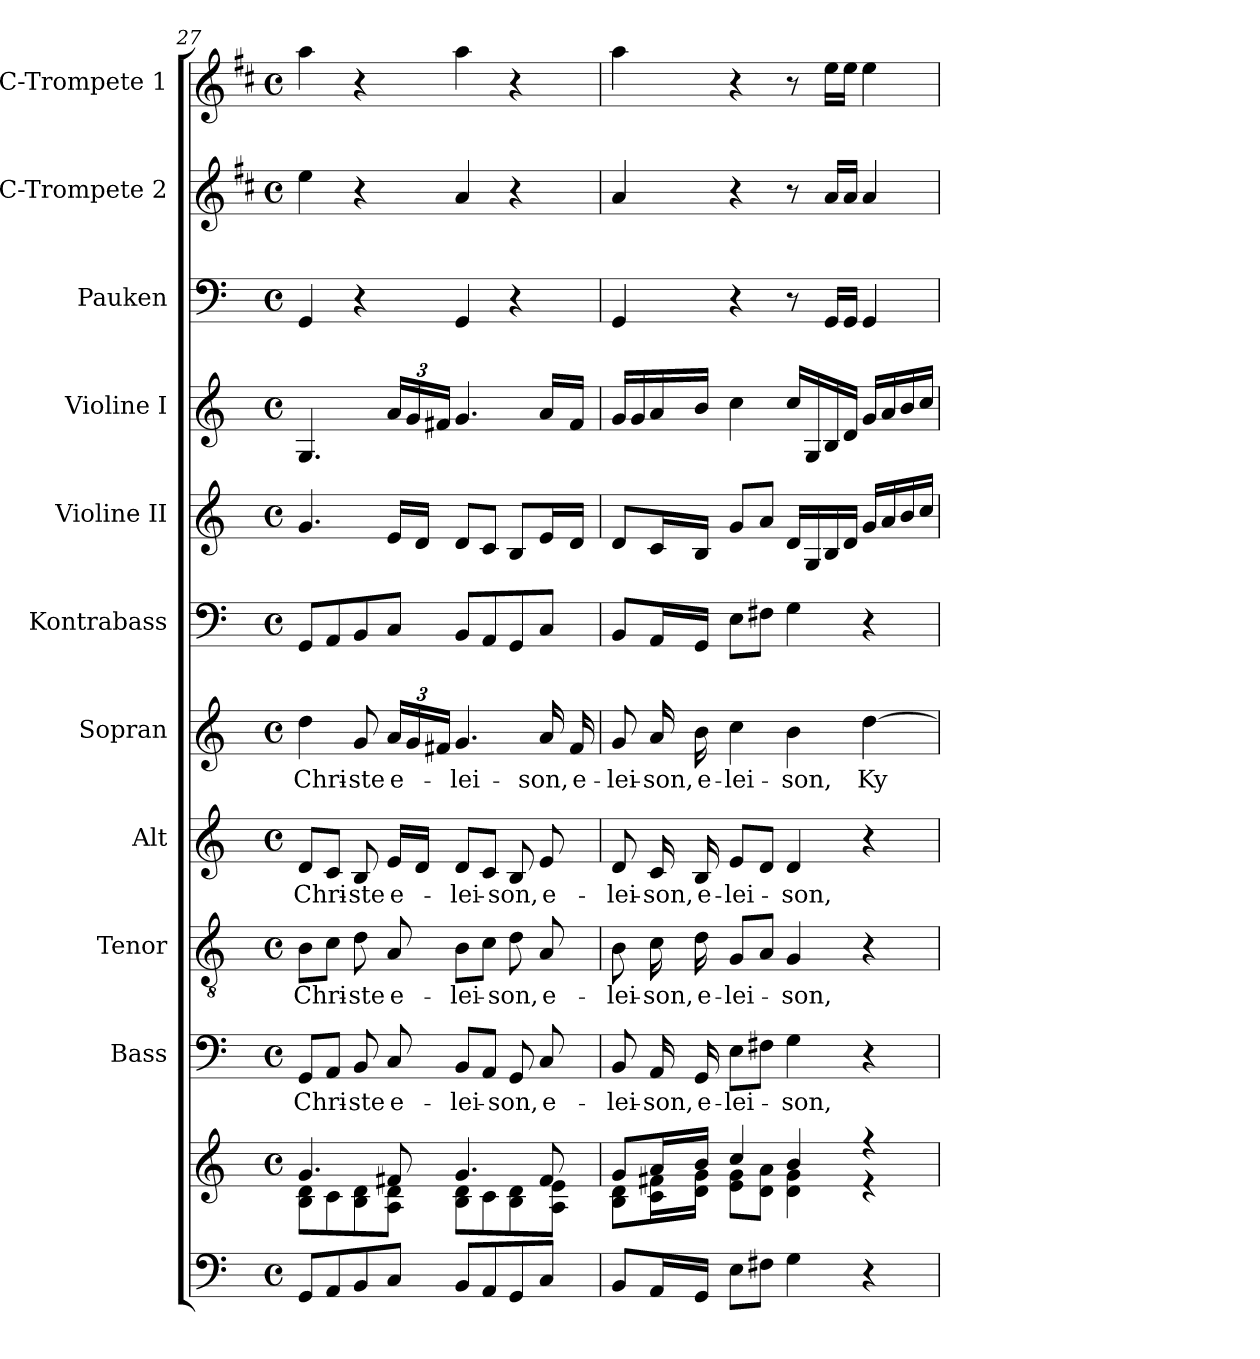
**kern	**kern	**kern	**text	**kern	**text	**kern	**text	**kern	**text	**kern	**kern	**kern	**kern	**kern	**kern
*part11	*part11	*part10	*part10	*part9	*part9	*part8	*part8	*part7	*part7	*part6	*part5	*part4	*part3	*part2	*part1
*staff12	*staff11	*staff10	*staff10	*staff9	*staff9	*staff8	*staff8	*staff7	*staff7	*staff6	*staff5	*staff4	*staff3	*staff2	*staff1
*	*	*I"Bass	*	*I"Tenor	*	*I"Alt	*	*I"Sopran	*	*I"Kontrabass	*I"Violine II	*I"Violine I	*I"Pauken	*I"C-Trompete 2	*I"C-Trompete 1
*	*	*I'B.	*	*I'T.	*	*I'A.	*	*I'S.	*	*I'Kb.	*I'Vl. II	*I'Vl. I	*I'Pk.	*I'C Trp. 2	*I'C Trp. 1
!!LO:PB:g=z
*clefF4	*clefG2	*clefF4	*	*clefGv2	*	*clefG2	*	*clefG2	*	*clefF4	*clefG2	*clefG2	*clefF4	*clefG2	*clefG2
*	*	*	*	*	*	*	*	*	*	*ITrd7c12	*	*	*	*ITrd1c2	*ITrd1c2
*k[]	*k[]	*k[]	*	*k[]	*	*k[]	*	*k[]	*	*k[]	*k[]	*k[]	*k[]	*k[]	*k[]
*C:	*C:	*C:	*	*C:	*	*C:	*	*C:	*	*C:	*C:	*C:	*C:	*C:	*C:
*M4/4	*M4/4	*M4/4	*	*M4/4	*	*M4/4	*	*M4/4	*	*M4/4	*M4/4	*M4/4	*M4/4	*M4/4	*M4/4
*met(c)	*met(c)	*met(c)	*	*met(c)	*	*met(c)	*	*met(c)	*	*met(c)	*met(c)	*met(c)	*met(c)	*met(c)	*met(c)
=27	=27	=27	=27	=27	=27	=27	=27	=27	=27	=27	=27	=27	=27	=27	=27
*	*^	*	*	*	*	*	*	*	*	*	*	*	*	*	*
!	!	!	!	!LO:LY:b	!	!LO:LY:b	!	!LO:LY:b	!	!LO:LY:b	!	!	!	!	!	!
8GG/L	4.g/	8B\ 8d\L	8GG/L	Chri-	8B\L	Chri-	8d/L	Chri-	4dd\	Chri-	8GGG/L	4.g/	4.G/	4GG/	4dd\	4gg\
8AA/	.	8c\	8AA/J	.	8c\J	.	8c/J	.	.	.	8AAA/	.	.	.	.	.
!	!	!	!	!LO:LY:b	!	!LO:LY:b	!	!LO:LY:b	!	!LO:LY:b	!	!	!	!	!	!
8BB/	.	8B\ 8d\	8BB/	-ste	8d\	-ste	8B/	-ste	8g/	-ste	8BBB/	.	.	4r	4r	4r
!	!	!	!	!LO:LY:b	!	!LO:LY:b	!	!LO:LY:b	!	!LO:LY:b	!	!	!	!	!	!
8C/J	8f#X/	8A\ 8d\J	8C/	e-	8A/	e-	16e/LL	e-	24a/LL	e-	8CC/J	16e/LL	24a/LL	.	.	.
.	.	.	.	.	.	.	.	.	24g/	.	.	.	24g/	.	.	.
.	.	.	.	.	.	.	16d/JJ	.	.	.	.	16d/JJ	.	.	.	.
.	.	.	.	.	.	.	.	.	24f#X/JJ	.	.	.	24f#X/JJ	.	.	.
!	!	!	!	!LO:LY:b	!	!LO:LY:b	!	!LO:LY:b	!	!LO:LY:b	!	!	!	!	!	!
8BB/L	4.g/	8B\ 8d\L	8BB/L	-lei-	8B\L	-lei-	8d/L	-lei-	4.g/	-lei-	8BBB/L	8d/L	4.g/	4GG/	4g/	4gg\
8AA/	.	8c\	8AA/J	.	8c\J	.	8c/J	.	.	.	8AAA/	8c/J	.	.	.	.
!	!	!	!	!LO:LY:b	!	!LO:LY:b	!	!LO:LY:b	!	!	!	!	!	!	!	!
8GG/	.	8B\ 8d\	8GG/	-son,	8d\	-son,	8B/	-son,	.	.	8GGG/	8B/L	.	4r	4r	4r
!	!	!	!	!LO:LY:b	!	!LO:LY:b	!	!LO:LY:b	!	!LO:LY:b	!	!	!	!	!	!
8C/J	8f#/	8A\ 8e\J	8C/	e-	8A/	e-	8e/	e-	16a/	-son,	8CC/J	16e/L	16a/LL	.	.	.
!	!	!	!	!	!	!	!	!	!	!LO:LY:b	!	!	!	!	!	!
.	.	.	.	.	.	.	.	.	16f#/	e-	.	16d/JJ	16f#/JJ	.	.	.
=28	=28	=28	=28	=28	=28	=28	=28	=28	=28	=28	=28	=28	=28	=28	=28	=28
!	!	!	!	!LO:LY:b	!	!LO:LY:b	!	!LO:LY:b	!	!LO:LY:b	!	!	!	!	!	!
8BB/L	8g/L	8B\ 8d\L	8BB/	-lei-	8B\	-lei-	8d/	-lei-	8g/	-lei-	8BBB/L	8d/L	16g/LL	4GG/	4g/	4gg\
.	.	.	.	.	.	.	.	.	.	.	.	.	16g/	.	.	.
!	!	!	!	!LO:LY:b	!	!LO:LY:b	!	!LO:LY:b	!	!LO:LY:b	!	!	!	!	!	!
16AA/L	16a/L	16c\ 16f#X\L	16AA/	-son,	16c\	-son,	16c/	-son,	16a/	-son,	16AAA/L	16c/L	16a/	.	.	.
!	!	!	!	!LO:LY:b	!	!LO:LY:b	!	!LO:LY:b	!	!LO:LY:b	!	!	!	!	!	!
16GG/JJ	16b/JJ	16d\ 16g\JJ	16GG/	e-	16d\	e-	16B/	e-	16b\	e-	16GGG/JJ	16B/JJ	16b/JJ	.	.	.
!	!	!	!	!LO:LY:b	!	!LO:LY:b	!	!LO:LY:b	!	!LO:LY:b	!	!	!	!	!	!
8E\L	4cc/	8e\ 8g\L	8E\L	-lei-	8G/L	-lei-	8e/L	-lei-	4cc\	-lei-	8EE\L	8g/L	4cc\	4r	4r	4r
8F#X\J	.	8d\ 8a\J	8F#X\J	.	8A/J	.	8d/J	.	.	.	8FF#X\J	8a/J	.	.	.	.
!	!	!	!	!LO:LY:b	!	!LO:LY:b	!	!LO:LY:b	!	!LO:LY:b	!	!	!	!	!	!
4G\	4b/	4d\ 4g\	4G\	-son,	4G/	-son,	4d/	-son,	4b\	-son,	4GG\	16d/LL	16cc/LL	8r	8r	8r
.	.	.	.	.	.	.	.	.	.	.	.	16G/	16G/	.	.	.
.	.	.	.	.	.	.	.	.	.	.	.	16B/	16B/	16GG/LL	16g/LL	16dd\LL
.	.	.	.	.	.	.	.	.	.	.	.	16d/JJ	16d/JJ	16GG/JJ	16g/JJ	16dd\JJ
!	!	!	!	!	!	!	!	!	!	!LO:LY:b	!	!	!	!	!	!
4r	4r	4r	4r	.	4r	.	4r	.	[4dd\	Ky-	4r	16g/LL	16g/LL	4GG/	4g/	4dd\
.	.	.	.	.	.	.	.	.	.	.	.	16a/	16a/	.	.	.
.	.	.	.	.	.	.	.	.	.	.	.	16b/	16b/	.	.	.
.	.	.	.	.	.	.	.	.	.	.	.	16cc/JJ	16cc/JJ	.	.	.
*	*v	*v	*	*	*	*	*	*	*	*	*	*	*	*	*	*
=	=	=	=	=	=	=	=	=	=	=	=	=	=	=	=
*-	*-	*-	*-	*-	*-	*-	*-	*-	*-	*-	*-	*-	*-	*-	*-
